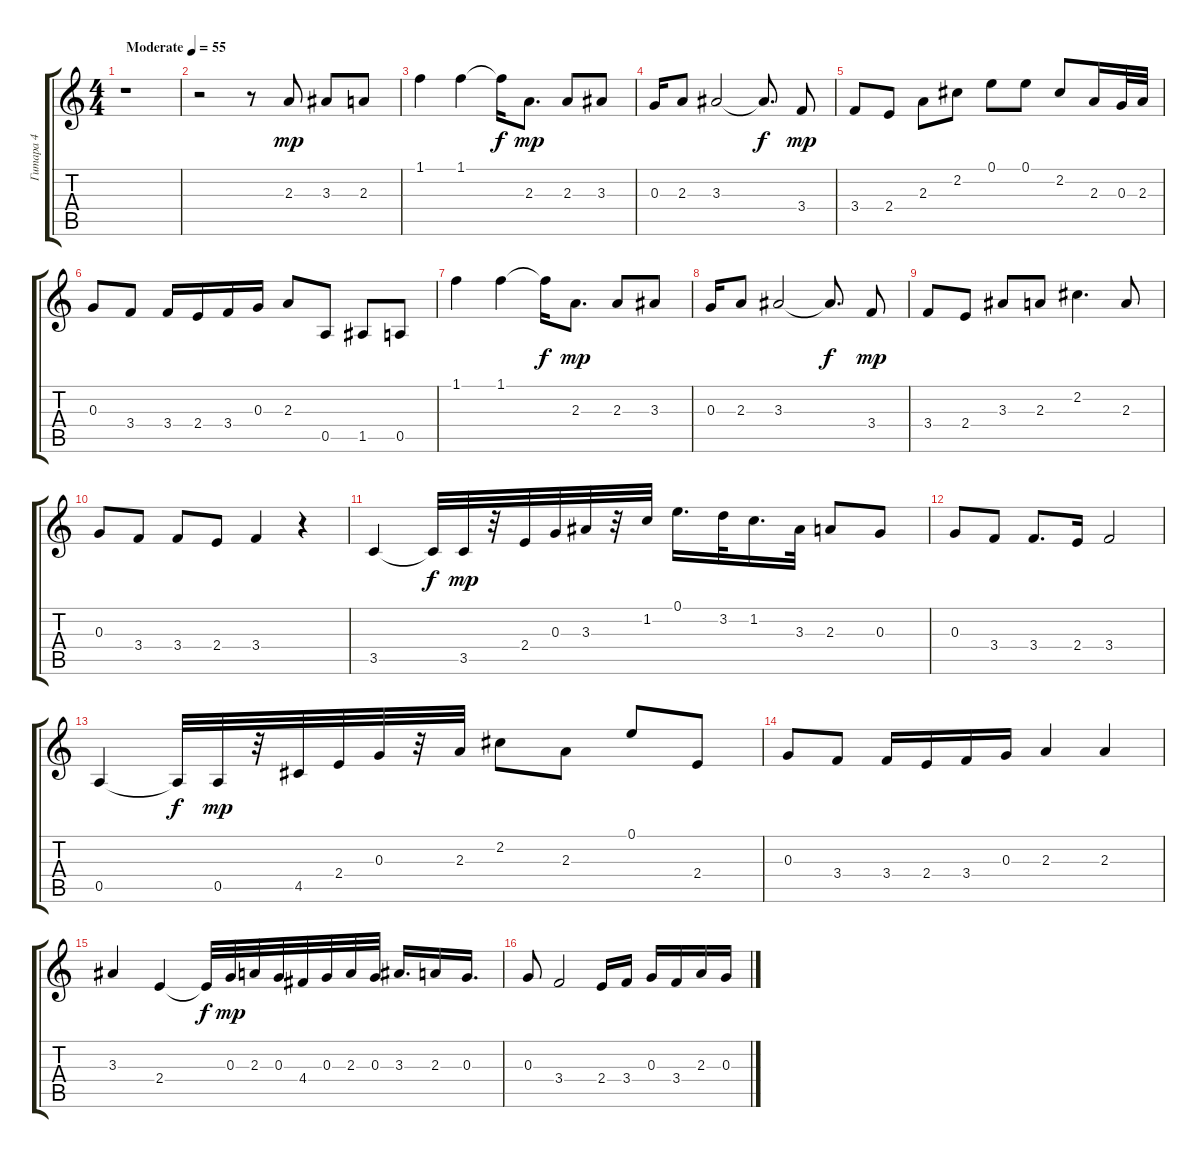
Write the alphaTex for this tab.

\track ("Гитара 4" "Гитара 4") {instrument acousticguitarnylon}
\staff {score tabs}
\tuning (E4 B3 G3 D3 A2 E2) {hide}
\ts (4 4)
\tempo (55 "Moderate")
\tempo 70
\tempo (55 "Moderate")
\clef g2
\ks c
r.1{dy mp instrument acousticguitarnylon} |
r.2 r.8 2.3.8 3.3.8 2.3.8 |
1.1.4 1.1.4 1.1{t}.16{dy f} 2.3.8{d dy mp} 2.3.8 3.3.8 |
0.3.16 2.3.8 3.3.2 3.3{t}.8{d dy f} 3.4.8{dy mp} |
3.4.8 2.4.8 2.3.8 2.2.8 0.1.8 0.1.8 2.2.8 2.3.16 0.3.32 2.3.32 |
0.3.8 3.4.8 3.4.16 2.4.16 3.4.16 0.3.16 2.3.8 0.5.8 1.5.8 0.5.8 |
1.1.4 1.1.4 1.1{t}.16{dy f} 2.3.8{d dy mp} 2.3.8 3.3.8 |
0.3.16 2.3.8 3.3.2 3.3{t}.8{d dy f} 3.4.8{dy mp} |
3.4.8 2.4.8 3.3.8 2.3.8 2.2.4{d} 2.3.8 |
0.3.8 3.4.8 3.4.8 2.4.8 3.4.4 r.4 |
3.5.4 3.5{t}.32{dy f} 3.5.32{dy mp} r.32 2.4.32 0.3.32 3.3.32 r.32 1.2.32 0.1.16{d} 3.2.32 1.2.16{d} 3.3.32 2.3.8 0.3.8 |
0.3.8 3.4.8 3.4.8{d} 2.4.16 3.4.2 |
0.5.4 0.5{t}.32{dy f} 0.5.32{dy mp} r.32 4.5.32 2.4.32 0.3.32 r.32 2.3.32 2.2.8 2.3.8 0.1.8 2.4.8 |
0.3.8 3.4.8 3.4.16 2.4.16 3.4.16 0.3.16 2.3.4 2.3.4 |
3.3.4 2.4.4 2.4{t}.32{dy f} 0.3.32{dy mp} 2.3.32 0.3.32 4.4.32 0.3.32 2.3.32 0.3.32 3.3.16{d} 2.3.16 0.3.16{d} |
0.3.8 3.4.2 2.4.16 3.4.16 0.3.16 3.4.16 2.3.16 0.3.16
